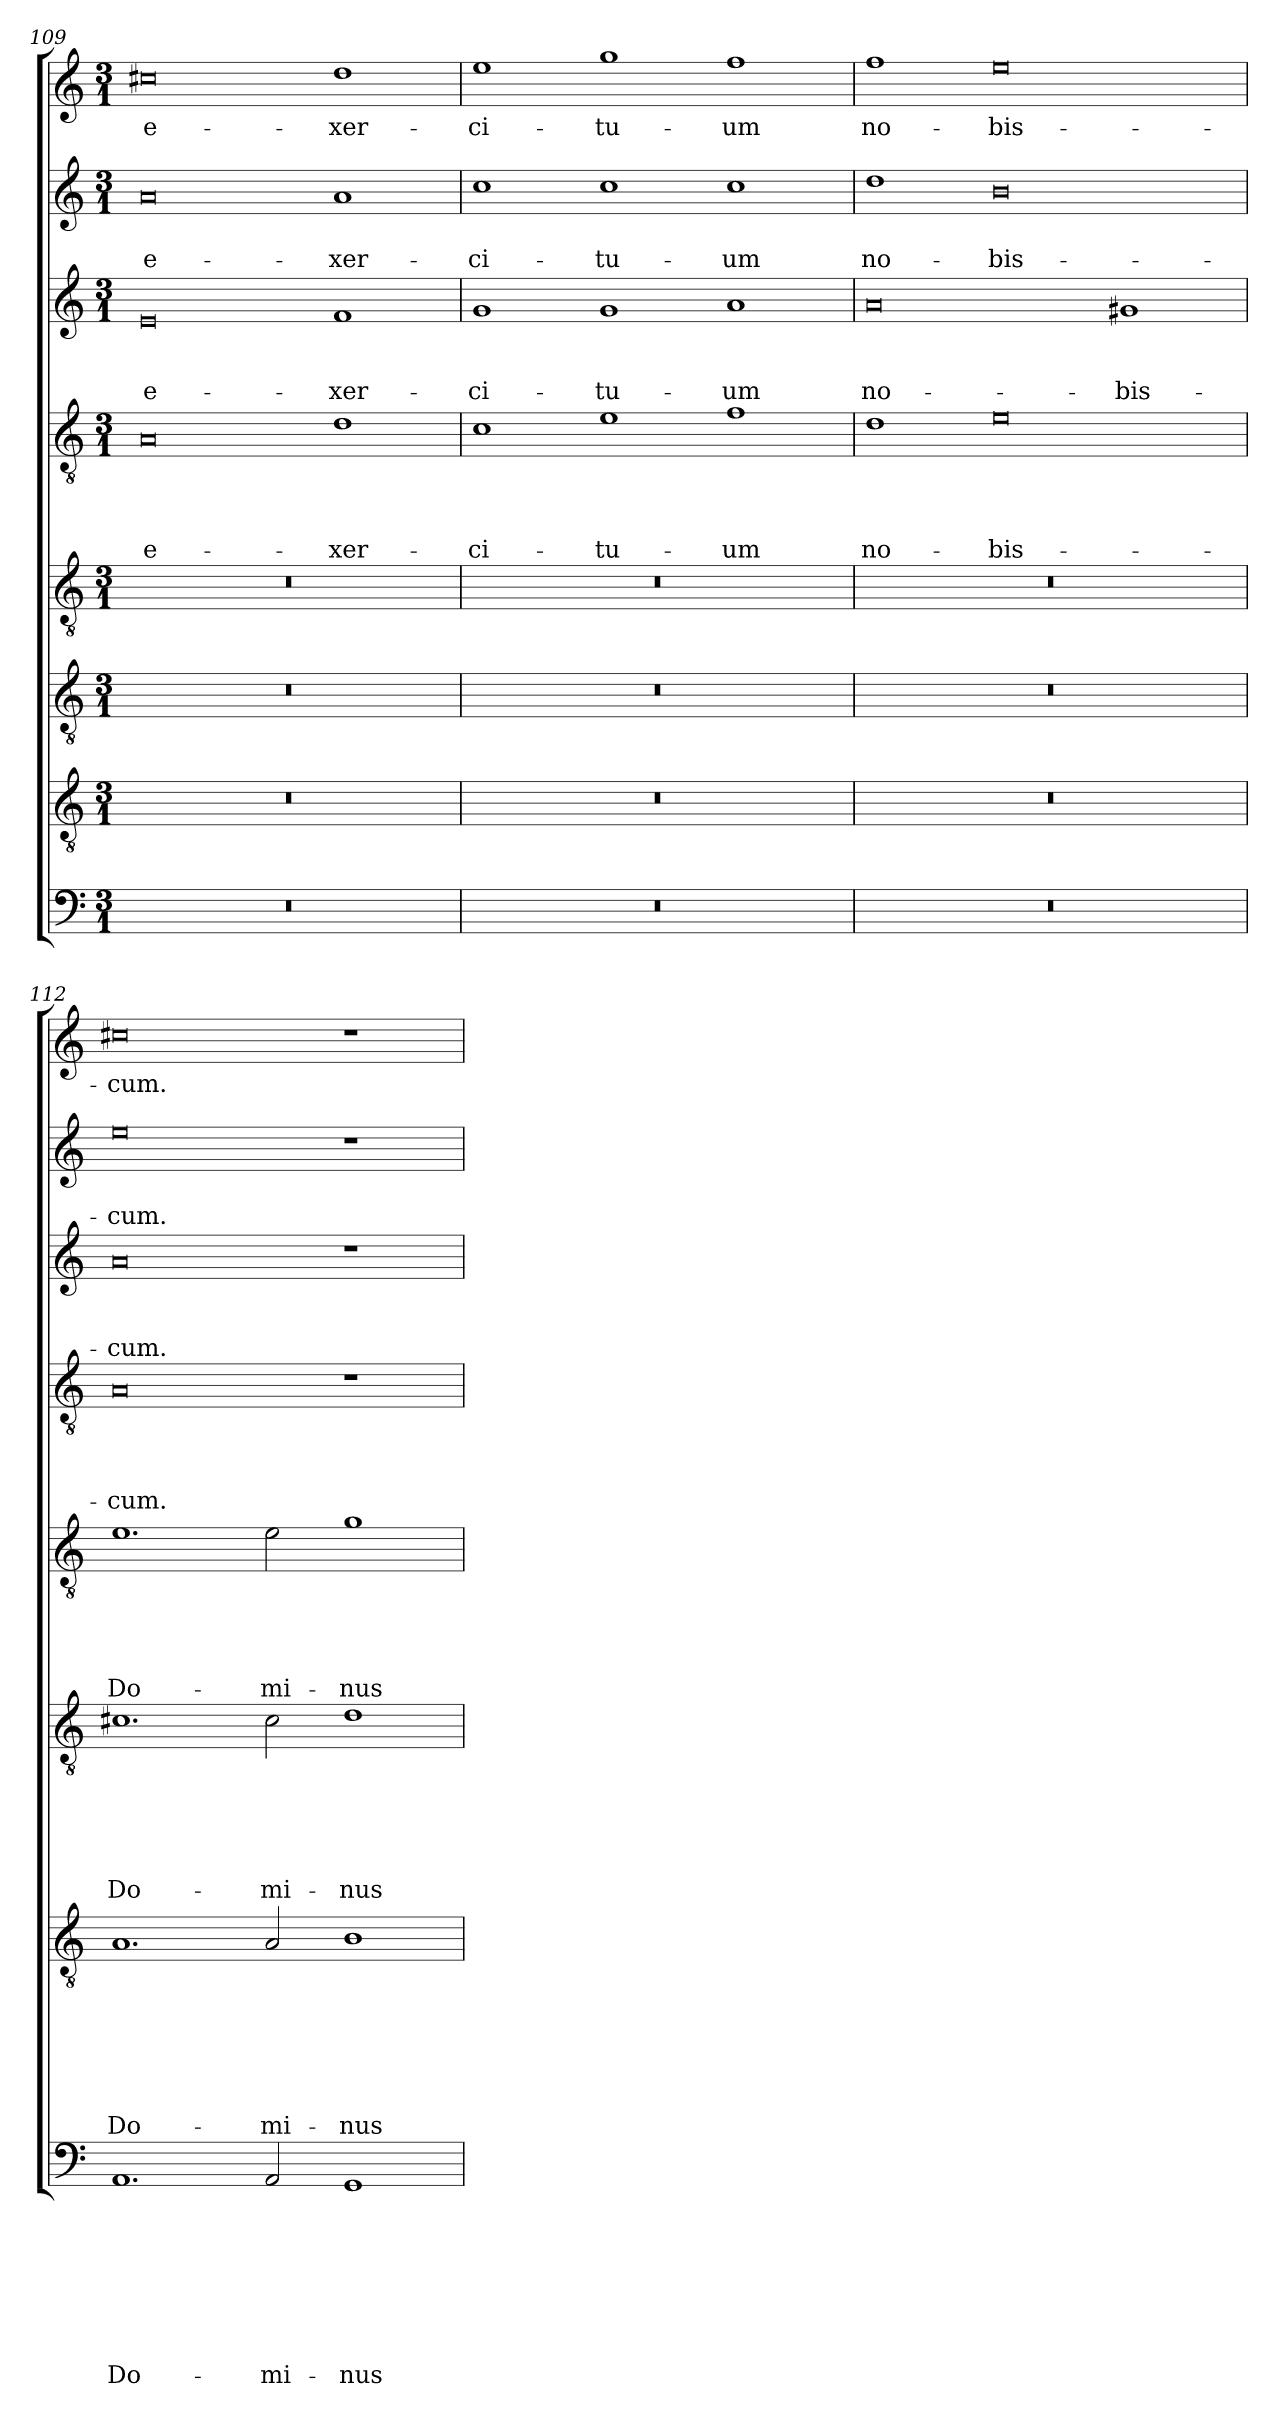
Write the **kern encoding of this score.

**kern	**text	**text	**text	**text	**text	**text	**text	**text	**kern	**text	**text	**text	**text	**text	**text	**text	**kern	**text	**text	**text	**text	**text	**text	**kern	**text	**text	**text	**text	**text	**kern	**text	**text	**text	**text	**kern	**text	**text	**text	**kern	**text	**text	**kern	**text
*part8	*part8	*part8	*part8	*part8	*part8	*part8	*part8	*part8	*part7	*part7	*part7	*part7	*part7	*part7	*part7	*part7	*part6	*part6	*part6	*part6	*part6	*part6	*part6	*part5	*part5	*part5	*part5	*part5	*part5	*part4	*part4	*part4	*part4	*part4	*part3	*part3	*part3	*part3	*part2	*part2	*part2	*part1	*part1
*staff8	*staff8	*staff8	*staff8	*staff8	*staff8	*staff8	*staff8	*staff8	*staff7	*staff7	*staff7	*staff7	*staff7	*staff7	*staff7	*staff7	*staff6	*staff6	*staff6	*staff6	*staff6	*staff6	*staff6	*staff5	*staff5	*staff5	*staff5	*staff5	*staff5	*staff4	*staff4	*staff4	*staff4	*staff4	*staff3	*staff3	*staff3	*staff3	*staff2	*staff2	*staff2	*staff1	*staff1
*clefF4	*	*	*	*	*	*	*	*	*clefGv2	*	*	*	*	*	*	*	*clefGv2	*	*	*	*	*	*	*clefGv2	*	*	*	*	*	*clefGv2	*	*	*	*	*clefG2	*	*	*	*clefG2	*	*	*clefG2	*
*k[]	*	*	*	*	*	*	*	*	*k[]	*	*	*	*	*	*	*	*k[]	*	*	*	*	*	*	*k[]	*	*	*	*	*	*k[]	*	*	*	*	*k[]	*	*	*	*k[]	*	*	*k[]	*
*C:	*	*	*	*	*	*	*	*	*C:	*	*	*	*	*	*	*	*C:	*	*	*	*	*	*	*C:	*	*	*	*	*	*C:	*	*	*	*	*C:	*	*	*	*C:	*	*	*C:	*
*M3/1	*	*	*	*	*	*	*	*	*M3/1	*	*	*	*	*	*	*	*M3/1	*	*	*	*	*	*	*M3/1	*	*	*	*	*	*M3/1	*	*	*	*	*M3/1	*	*	*	*M3/1	*	*	*M3/1	*
=109	=109	=109	=109	=109	=109	=109	=109	=109	=109	=109	=109	=109	=109	=109	=109	=109	=109	=109	=109	=109	=109	=109	=109	=109	=109	=109	=109	=109	=109	=109	=109	=109	=109	=109	=109	=109	=109	=109	=109	=109	=109	=109	=109
!	!	!	!	!	!	!	!	!	!	!	!	!	!	!	!	!	!	!	!	!	!	!	!	!	!	!	!	!	!	!	!	!	!	!LO:LY:b	!	!	!	!LO:LY:b	!	!	!LO:LY:b	!	!LO:LY:b
0.r	.	.	.	.	.	.	.	.	0.r	.	.	.	.	.	.	.	0.r	.	.	.	.	.	.	0.r	.	.	.	.	.	0A	.	.	.	e-	0e	.	.	e-	0a	.	e-	0cc#X	e-
!	!	!	!	!	!	!	!	!	!	!	!	!	!	!	!	!	!	!	!	!	!	!	!	!	!	!	!	!	!	!	!	!	!	!LO:LY:b	!	!	!	!LO:LY:b	!	!	!LO:LY:b	!	!LO:LY:b
.	.	.	.	.	.	.	.	.	.	.	.	.	.	.	.	.	.	.	.	.	.	.	.	.	.	.	.	.	.	1d	.	.	.	-xer-	1f	.	.	-xer-	1a	.	-xer-	1dd	-xer-
=110	=110	=110	=110	=110	=110	=110	=110	=110	=110	=110	=110	=110	=110	=110	=110	=110	=110	=110	=110	=110	=110	=110	=110	=110	=110	=110	=110	=110	=110	=110	=110	=110	=110	=110	=110	=110	=110	=110	=110	=110	=110	=110	=110
!	!	!	!	!	!	!	!	!	!	!	!	!	!	!	!	!	!	!	!	!	!	!	!	!	!	!	!	!	!	!	!	!	!	!LO:LY:b	!	!	!	!LO:LY:b	!	!	!LO:LY:b	!	!LO:LY:b
0.r	.	.	.	.	.	.	.	.	0.r	.	.	.	.	.	.	.	0.r	.	.	.	.	.	.	0.r	.	.	.	.	.	1c	.	.	.	-ci-	1g	.	.	-ci-	1cc	.	-ci-	1ee	-ci-
!	!	!	!	!	!	!	!	!	!	!	!	!	!	!	!	!	!	!	!	!	!	!	!	!	!	!	!	!	!	!	!	!	!	!LO:LY:b	!	!	!	!LO:LY:b	!	!	!LO:LY:b	!	!LO:LY:b
.	.	.	.	.	.	.	.	.	.	.	.	.	.	.	.	.	.	.	.	.	.	.	.	.	.	.	.	.	.	1e	.	.	.	-tu-	1g	.	.	-tu-	1cc	.	-tu-	1gg	-tu-
!	!	!	!	!	!	!	!	!	!	!	!	!	!	!	!	!	!	!	!	!	!	!	!	!	!	!	!	!	!	!	!	!	!	!LO:LY:b	!	!	!	!LO:LY:b	!	!	!LO:LY:b	!	!LO:LY:b
.	.	.	.	.	.	.	.	.	.	.	.	.	.	.	.	.	.	.	.	.	.	.	.	.	.	.	.	.	.	1f	.	.	.	-um	1a	.	.	-um	1cc	.	-um	1ff	-um
!!LO:LB:g=z
=111	=111	=111	=111	=111	=111	=111	=111	=111	=111	=111	=111	=111	=111	=111	=111	=111	=111	=111	=111	=111	=111	=111	=111	=111	=111	=111	=111	=111	=111	=111	=111	=111	=111	=111	=111	=111	=111	=111	=111	=111	=111	=111	=111
!	!	!	!	!	!	!	!	!	!	!	!	!	!	!	!	!	!	!	!	!	!	!	!	!	!	!	!	!	!	!	!	!	!	!LO:LY:b	!	!	!	!LO:LY:b	!	!	!LO:LY:b	!	!LO:LY:b
0.r	.	.	.	.	.	.	.	.	0.r	.	.	.	.	.	.	.	0.r	.	.	.	.	.	.	0.r	.	.	.	.	.	1d	.	.	.	no-	0a	.	.	no-	1dd	.	no-	1ff	no-
!	!	!	!	!	!	!	!	!	!	!	!	!	!	!	!	!	!	!	!	!	!	!	!	!	!	!	!	!	!	!	!	!	!	!LO:LY:b	!	!	!	!	!	!	!LO:LY:b	!	!LO:LY:b
.	.	.	.	.	.	.	.	.	.	.	.	.	.	.	.	.	.	.	.	.	.	.	.	.	.	.	.	.	.	0e	.	.	.	-bis-	.	.	.	.	0b	.	-bis-	0ee	-bis-
!	!	!	!	!	!	!	!	!	!	!	!	!	!	!	!	!	!	!	!	!	!	!	!	!	!	!	!	!	!	!	!	!	!	!	!	!	!	!LO:LY:b	!	!	!	!	!
.	.	.	.	.	.	.	.	.	.	.	.	.	.	.	.	.	.	.	.	.	.	.	.	.	.	.	.	.	.	.	.	.	.	.	1g#X	.	.	-bis-	.	.	.	.	.
=112	=112	=112	=112	=112	=112	=112	=112	=112	=112	=112	=112	=112	=112	=112	=112	=112	=112	=112	=112	=112	=112	=112	=112	=112	=112	=112	=112	=112	=112	=112	=112	=112	=112	=112	=112	=112	=112	=112	=112	=112	=112	=112	=112
!	!	!	!	!	!	!	!	!LO:LY:b	!	!	!	!	!	!	!	!LO:LY:b	!	!	!	!	!	!	!LO:LY:b	!	!	!	!	!	!LO:LY:b	!	!	!	!	!LO:LY:b	!	!	!	!LO:LY:b	!	!	!LO:LY:b	!	!LO:LY:b
1.AA	.	.	.	.	.	.	.	Do-	1.A	.	.	.	.	.	.	Do-	1.c#X	.	.	.	.	.	Do-	1.e	.	.	.	.	Do-	0A	.	.	.	-cum.	0a	.	.	-cum.	0ee	.	-cum.	0cc#X	-cum.
!	!	!	!	!	!	!	!	!LO:LY:b	!	!	!	!	!	!	!	!LO:LY:b	!	!	!	!	!	!	!LO:LY:b	!	!	!	!	!	!LO:LY:b	!	!	!	!	!	!	!	!	!	!	!	!	!	!
2AA/	.	.	.	.	.	.	.	-mi-	2A/	.	.	.	.	.	.	-mi-	2c#\	.	.	.	.	.	-mi-	2e\	.	.	.	.	-mi-	.	.	.	.	.	.	.	.	.	.	.	.	.	.
!	!	!	!	!	!	!	!	!LO:LY:b	!	!	!	!	!	!	!	!LO:LY:b	!	!	!	!	!	!	!LO:LY:b	!	!	!	!	!	!LO:LY:b	!	!	!	!	!	!	!	!	!	!	!	!	!	!
1GG	.	.	.	.	.	.	.	-nus	1B	.	.	.	.	.	.	-nus	1d	.	.	.	.	.	-nus	1g	.	.	.	.	-nus	1r	.	.	.	.	1r	.	.	.	1r	.	.	1r	.
=	=	=	=	=	=	=	=	=	=	=	=	=	=	=	=	=	=	=	=	=	=	=	=	=	=	=	=	=	=	=	=	=	=	=	=	=	=	=	=	=	=	=	=
*-	*-	*-	*-	*-	*-	*-	*-	*-	*-	*-	*-	*-	*-	*-	*-	*-	*-	*-	*-	*-	*-	*-	*-	*-	*-	*-	*-	*-	*-	*-	*-	*-	*-	*-	*-	*-	*-	*-	*-	*-	*-	*-	*-
